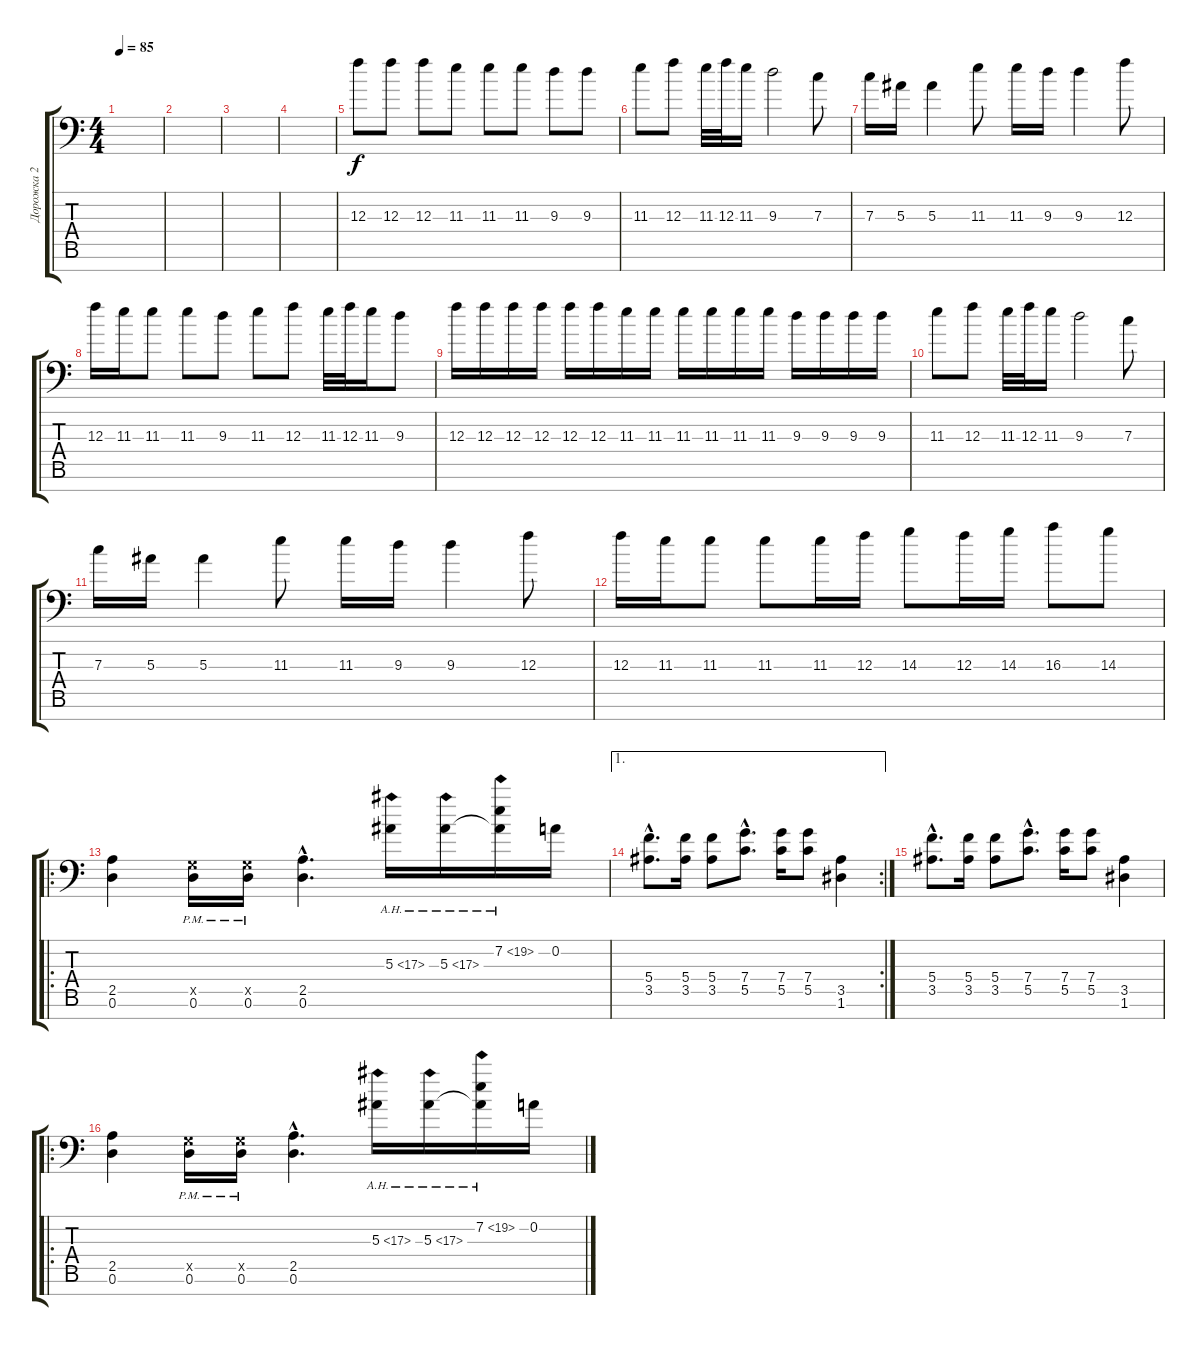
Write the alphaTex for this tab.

\track ("Дорожка 2" "Дорожка 2") {instrument distortionguitar}
\staff {score tabs}
\tuning (D4 A3 F3 C3 G2 D2 G1) {hide}
\ts (4 4)
\tempo 85
\clef f4
\ks c
|
|
|
|
12.3.8 12.3.8 12.3.8 11.3.8 11.3.8 11.3.8 9.3.8 9.3.8 |
11.3.8 12.3.8 11.3.32 12.3.32 11.3.16 9.3.2 7.3.8 |
7.3.16 5.3.16 5.3.4 11.3.8 11.3.16 9.3.16 9.3.4 12.3.8 |
12.3.16 11.3.16 11.3.8 11.3.8 9.3.8 11.3.8 12.3.8 11.3.32 12.3.32 11.3.16 9.3.8 |
12.3.16 12.3.16 12.3.16 12.3.16 12.3.16 12.3.16 11.3.16 11.3.16 11.3.16 11.3.16 11.3.16 11.3.16 9.3.16 9.3.16 9.3.16 9.3.16 |
11.3.8 12.3.8 11.3.32 12.3.32 11.3.16 9.3.2 7.3.8 |
7.3.16 5.3.16 5.3.4 11.3.8 11.3.16 9.3.16 9.3.4 12.3.8 |
12.3.16 11.3.16 11.3.8 11.3.8 11.3.16 12.3.16 14.3.8 12.3.16 14.3.16 16.3.8 14.3.8 |
\ro
(2.5 0.6).4 (0.5{x} 0.6{pm}).16 (0.5{x} 0.6{pm}).16 (2.5{hac} 0.6{hac}).4{d} 5.3{ah 12}.16 5.3{ah 12}.16 (7.2{ah 12} 5.3{t}).16 0.2.16 |
\ae 1
\rc 2
(5.4{hac} 3.5{hac}).8{d} (5.4 3.5).16 (5.4 3.5).8 (7.4{hac} 5.5{hac}).8{d} (7.4 5.5).16 (7.4 5.5).8 (3.5 1.6).4 |
(5.4{hac} 3.5{hac}).8{d} (5.4 3.5).16 (5.4 3.5).8 (7.4{hac} 5.5{hac}).8{d} (7.4 5.5).16 (7.4 5.5).8 (3.5 1.6).4 |
\ro
(2.5 0.6).4 (0.5{x} 0.6{pm}).16 (0.5{x} 0.6{pm}).16 (2.5{hac} 0.6{hac}).4{d} 5.3{ah 12}.16 5.3{ah 12}.16 (7.2{ah 12} 5.3{t}).16 0.2.16
